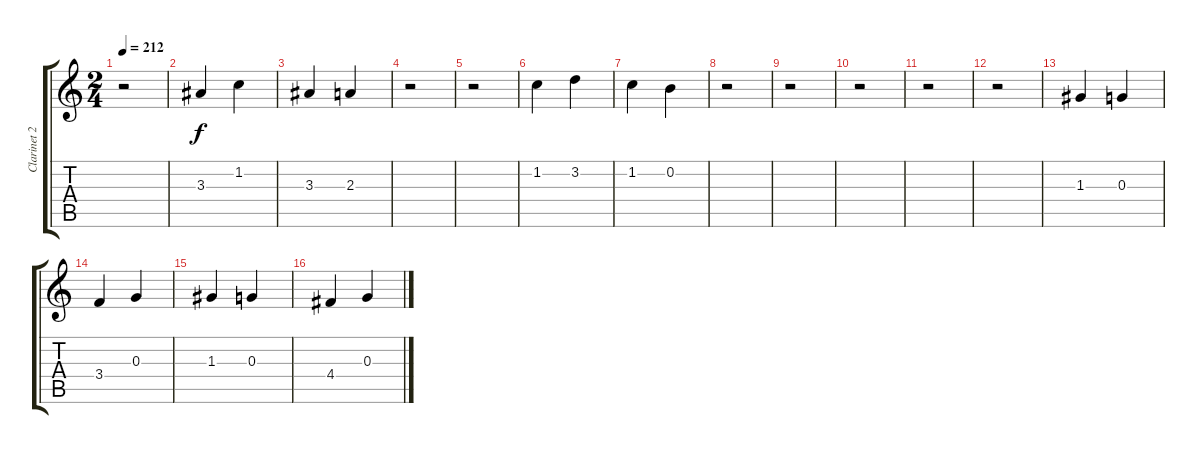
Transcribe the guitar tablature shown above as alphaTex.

\track ("Clarinet 2" "Clarinet 2") {instrument acousticguitarnylon}
\staff {score tabs}
\tuning (E4 B3 G3 D3 A2 E2) {hide}
\ts (2 4)
\tempo 212
\clef g2
\ks c
r.2{dy fff} |
3.3.4{dy f} 1.2.4 |
3.3.4 2.3.4 |
r.2 |
r.2 |
1.2.4 3.2.4 |
1.2.4 0.2.4 |
r.2 |
r.2 |
r.2 |
r.2 |
r.2 |
1.3.4 0.3.4 |
3.4.4 0.3.4 |
1.3.4 0.3.4 |
4.4.4 0.3.4
